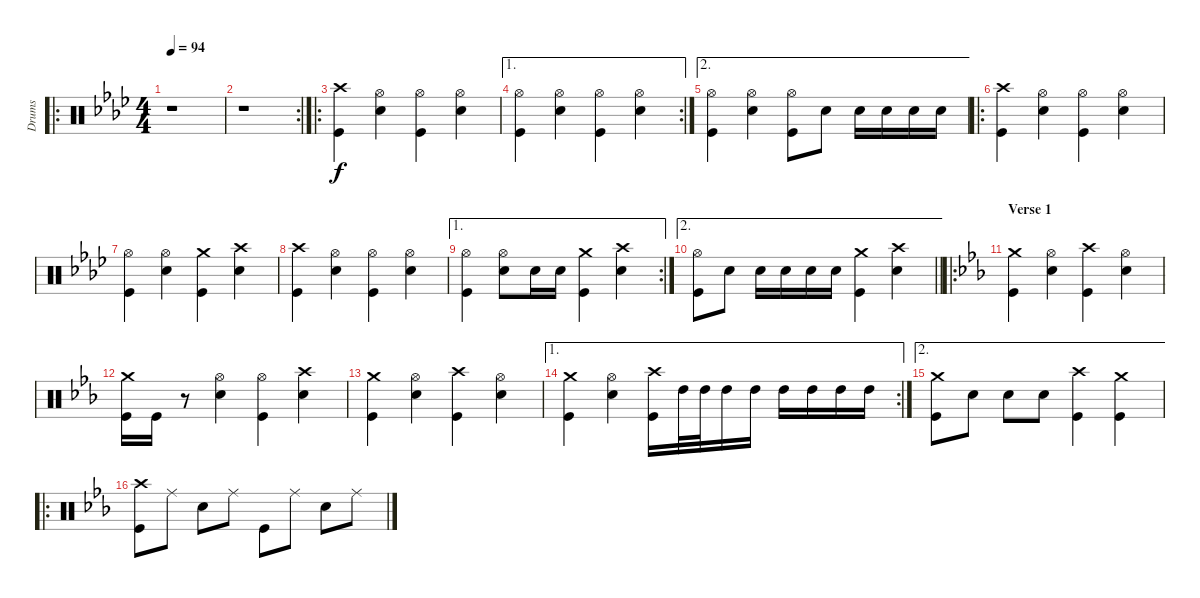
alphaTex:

\track ("Drums" "Drums") {instrument percussion}
\staff {score}
\articulation defaults
\ro
\ts (4 4)
\tempo 94
\clef neutral
\ks ab
r.1{dy f} |
\rc 2
r.1 |
\ro
("Crash high (hit)" "Kick (hit)").4 ("Hi-Hat (open)" "Snare (hit) 2").4 ("Hi-Hat (open)" "Kick (hit)").4 ("Hi-Hat (open)" "Snare (hit) 2").4 |
\ae 1
\rc 2
("Hi-Hat (open)" "Kick (hit)").4 ("Hi-Hat (open)" "Snare (hit) 2").4 ("Hi-Hat (open)" "Kick (hit)").4 ("Hi-Hat (open)" "Snare (hit) 2").4 |
\ae 2
("Hi-Hat (open)" "Kick (hit)").4 ("Hi-Hat (open)" "Snare (hit) 2").4 ("Hi-Hat (open)" "Kick (hit)").8 "Snare (hit) 2".8 "Snare (hit) 2".16 "Snare (hit) 2".16 "Snare (hit) 2".16 "Snare (hit) 2".16 |
\ro
("Crash high (hit)" "Kick (hit)").4 ("Hi-Hat (open)" "Snare (hit) 2").4 ("Hi-Hat (open)" "Kick (hit)").4 ("Hi-Hat (open)" "Snare (hit) 2").4 |
("Hi-Hat (open)" "Kick (hit)").4 ("Hi-Hat (open)" "Snare (hit) 2").4 ("Crash medium (hit)" "Kick (hit)").4 ("Crash high (hit)" "Snare (hit) 2").4 |
("Crash high (hit)" "Kick (hit)").4 ("Hi-Hat (open)" "Snare (hit) 2").4 ("Hi-Hat (open)" "Kick (hit)").4 ("Hi-Hat (open)" "Snare (hit) 2").4 |
\ae 1
\rc 2
("Hi-Hat (open)" "Kick (hit)").4 ("Hi-Hat (open)" "Snare (hit) 2").8 "Snare (hit) 2".16 "Snare (hit) 2".16 ("Crash medium (hit)" "Kick (hit)").4 ("Crash high (hit)" "Snare (hit) 2").4 |
\ae 2
\barLineRight lightlight
("Hi-Hat (open)" "Kick (hit)").8 "Snare (hit) 2".8 "Snare (hit) 2".16 "Snare (hit) 2".16 "Snare (hit) 2".16 "Snare (hit) 2".16 ("Crash medium (hit)" "Kick (hit)").4 ("Crash high (hit)" "Snare (hit) 2").4 |
\ro
\section ("" "Verse 1")
\ks eb
("Crash medium (hit)" "Kick (hit)").4 ("Hi-Hat (open)" "Snare (hit) 2").4 ("Crash high (hit)" "Kick (hit)").4 ("Hi-Hat (open)" "Snare (hit) 2").4 |
("Crash medium (hit)" "Kick (hit)").16 "Kick (hit)".16 r.8 ("Hi-Hat (open)" "Snare (hit) 2").4 ("Hi-Hat (open)" "Kick (hit)").4 ("Crash high (hit)" "Snare (hit) 2").4 |
("Crash medium (hit)" "Kick (hit)").4 ("Hi-Hat (open)" "Snare (hit) 2").4 ("Crash high (hit)" "Kick (hit)").4 ("Hi-Hat (open)" "Snare (hit) 2").4 |
\ae 1
\rc 2
("Crash medium (hit)" "Kick (hit)").4 ("Hi-Hat (open)" "Snare (hit) 2").4 ("Crash high (hit)" "Kick (hit)").16 "High Tom (hit)".32 "High Tom (hit)".32 "High Tom (hit)".16 "High Tom (hit)".16 "High Tom (hit)".16 "High Tom (hit)".16 "High Tom (hit)".16 "High Tom (hit)".16 |
\ae 2
("Crash medium (hit)" "Kick (hit)").8 "Snare (hit) 2".8 "Snare (hit) 2".8 "Snare (hit) 2".8 ("Crash high (hit)" "Kick (hit)").4 ("Crash medium (hit)" "Kick (hit)").4 |
\ro
("Crash high (hit)" "Kick (hit)").8 "Ride (middle)".8 "Snare (hit) 2".8 "Ride (middle)".8 "Kick (hit)".8 "Ride (middle)".8 "Snare (hit) 2".8 "Ride (middle)".8
